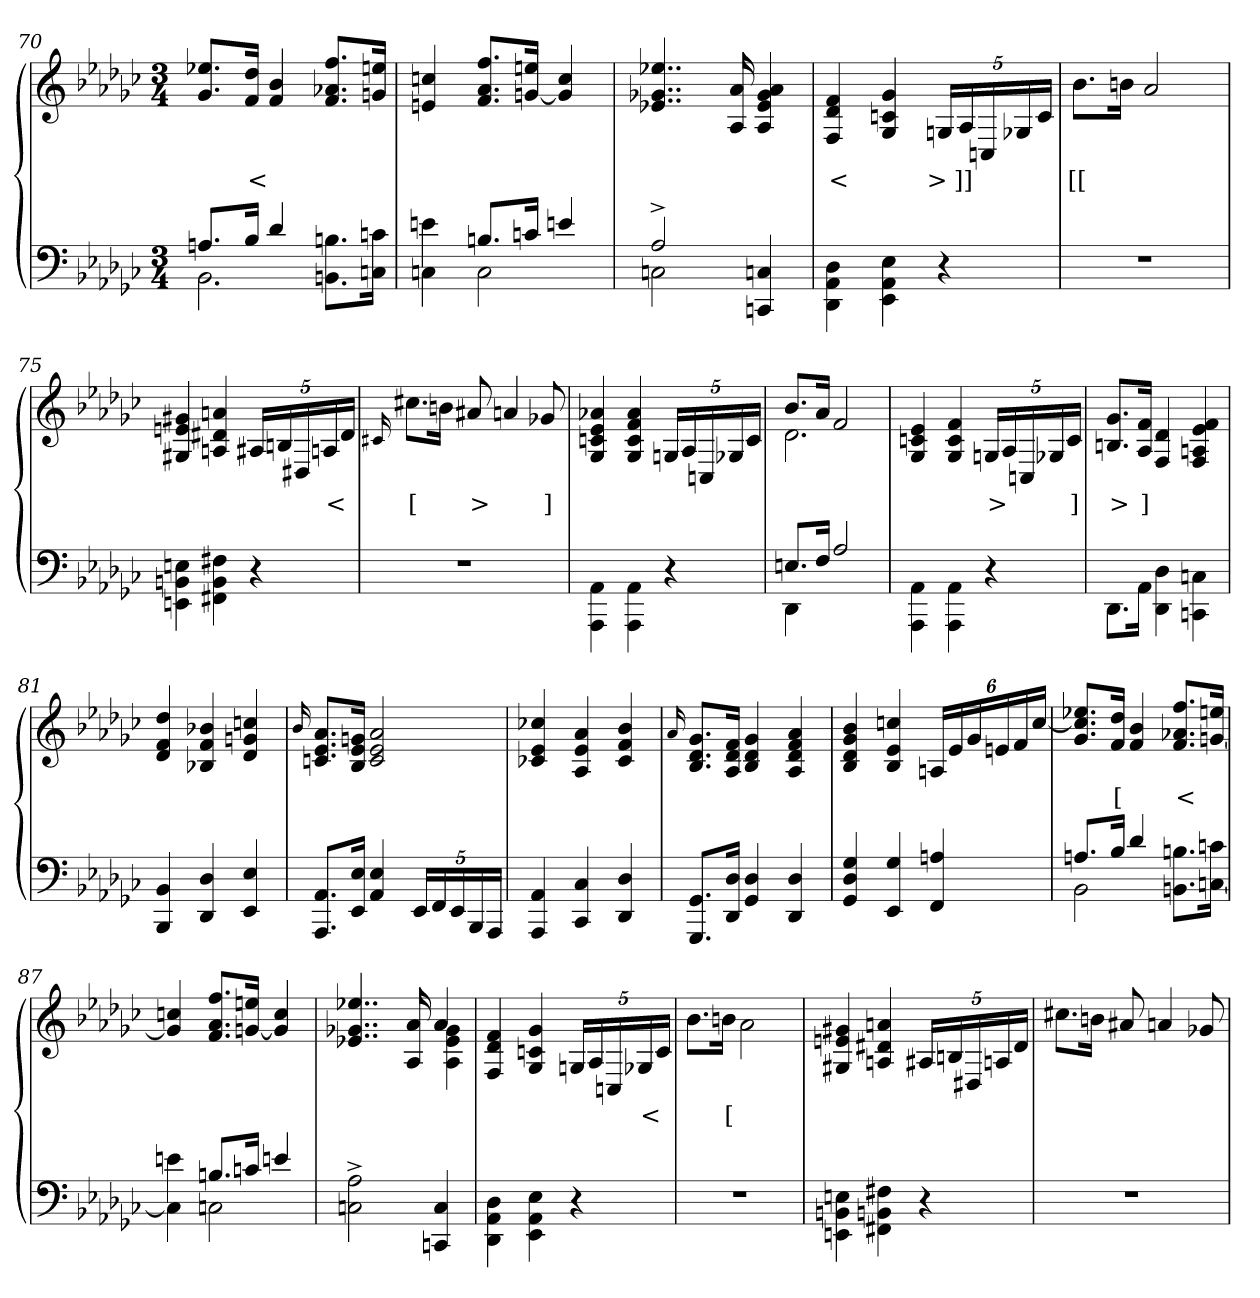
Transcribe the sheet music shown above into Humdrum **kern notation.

**kern	**kern	**text
*part2	*part1	*part1
*staff2	*staff1	*staff1
*clefF4	*clefG2	*
*k[b-e-a-d-g-c-]	*k[b-e-a-d-g-c-]	*
*M3/4	*M3/4	*
=70	=70	=70
*^	*	*
*	*^	*	*
8.AnL	2.BB-	2ryy	8.ee-X/ 8.g-L	.
16B-Jk	.	.	16dd- 16fJk	<
4d-	.	.	4b- 4f	.
4ryy	.	8.Bn\ 8.BBnL	8.ff/ 8.a-X 8.fL	.
.	.	16cn 16CnJk	16een 16gnJk	.
*	*v	*v	*	*
=71	=71	=71	=71
4en\	4C	4ccn/ 4en	.
8.BnL	2C	8.ff/ 8.a- 8.fL	.
16cnJk	.	16een [16gnJk	.
4en	.	4cc 4g]	.
=72	=72	=72	=72
2A-^>	2C	4..ee-X/ 4..g-X/ 4..e-X/	.
.	.	16a- 16A-	.
4Cn 4CCn	4ryy	4a- 4g- 4e- 4A-	.
*v	*v	*	*
=73	=73	=73
4D-\ 4AA- 4DD-	4f 4d- 4F	<
4E-\ 4AA- 4EE-	4g- 4cn 4G-	.
4r	20GnLL	>
.	20A-	]]
.	20C	.
.	20G-X	.
.	20cJJ	.
=74	=74	=74
2.r	8.b-L	[[
.	16bnJk	.
.	2a-/	.
=75	=75	=75
4En\ 4BBn 4EEn	4g#X 4en 4G#X	.
4F#X\ 4BB 4FF#X	4an 4d#X 4An	.
4r	20A#X/LL	.
.	20Bn	.
.	20D#	.
.	20An	<
.	20d#JJ	.
=76	=76	=76
.	16qqc#X/	.
2.r	8.cc#L	[
.	16bnJk	.
.	8a#X/	>
.	4an/	.
.	8g-X/	]
=77	=77	=77
4AA-\ 4AAA-	4a-X 4e- 4cn 4G-	.
4AA-\ 4AAA-	4a- 4f 4c 4G-	.
4r	20Gn/LL	.
.	20A-	.
.	20C	.
.	20G-X	.
.	20cJJ	.
=78	=78	=78
*^	*^	*
8.EnL	4DD-	8.b-L	2.d-	.
16FJk	.	16a-Jk	.	.
2A-/	2ryy	2f	.	.
*v	*v	*	*	*
*	*v	*v	*
=79	=79	=79
4AA-\ 4AAA-	4e- 4cn 4G-	.
4AA-\ 4AAA-	4f 4c 4G-	.
4r	20Gn/LL	>
.	20A-/	.
.	20C/	.
.	20G-X/	.
.	20c/JJ	]
=80	=80	=80
8.DD-\L	8.g- 8.Bn/L	>
16AA-Jk	16f 16A-Jk	]
4D-\ 4DD-\	4d-/ 4F/	.
4Cn\ 4CCn\	4f 4e- 4An 4F	.
=81	=81	=81
4BB- 4BBB-	4dd- 4f 4d-	.
4D- 4DD-	4b-X 4f 4B-X	.
4E- 4EE-	4ccn 4gn 4d-	.
=82	=82	=82
.	16qqb-/	.
8.AA- 8.AAA-L	8.a- 8.e- 8.cnL	.
16E- 16EE-Jk	16gn 16e- 16B-Jk	.
4E- 4AA-	2a- 2e- 2c	.
20EE-LL	.	.
20FF	.	.
20EE-	.	.
20BBB-	.	.
20AAA-JJ	.	.
=83	=83	=83
4AA- 4AAA-	4cc-X 4e- 4c-X	.
4C- 4CC-	4a- 4e- 4A-	.
4D- 4DD-	4b- 4f 4c-	.
=84	=84	=84
.	16qqa-/	.
8.GG- 8.GGG-L	8.g- 8.d- 8.B-L	.
16D- 16DD-Jk	16f 16d- 16A-Jk	.
4D- 4GG-	4g- 4d- 4B-	.
4D- 4DD-	4a- 4f 4d- 4A-	.
=85	=85	=85
4G-/ 4D-/ 4GG-/	4b- 4g- 4d- 4B-	.
4G-/ 4EE-/	4ccn 4e- 4B-	.
4FF/ 4An	24AnLL	.
.	24e-/	.
.	24g-/	.
.	24en/	.
.	24f	.
.	[24cc/JJ	.
=86	=86	=86
*^	*	*
8.AnL	2BB-	8.ee-X/ 8.ccn] 8.g-L	.
16B-Jk	.	16dd- 16fJk	[
4d-	.	4b- 4f	.
4ryy	8.Bn 8.BBnL	8.ff/ 8.a-X 8.fL	<
.	16cn [16CnJk	16een [16gnJk	.
=87	=87	=87	=87
4en\	4C]	4ccn 4gn]	.
8.BnL	2C	8.ff/ 8.a- 8.fL	.
16cnJk	.	16een [16gnJk	.
4en/	.	4cc 4g]	.
*v	*v	*	*
=88	=88	=88
*	*^	*
2A-^> 2Cn^>	4..ee-X 4..g-X 4..e-X	2ryy	.
.	16a- 16A-	.	.
4C 4CC	4a-	4g- 4e- 4A-	.
*	*v	*v	*
=89	=89	=89
4D-\ 4AA- 4DD-	4f 4d- 4F	.
4E-\ 4AA- 4EE-	4g- 4cn 4G-	.
4r	20Gn/LL	.
.	20A-	.
.	20C	.
.	20G-X	<
.	20cJJ	.
=90	=90	=90
2.r	8.b-L	.
.	16bnJk	[
.	2a-\	.
=91	=91	=91
4En\ 4BBn 4EEn	4g#X 4en 4G#X	.
4F#X\ 4BBn 4FF#X	4an 4d#X 4An	.
4r	20A#XLL	.
.	20Bn	.
.	20D#	.
.	20An	.
.	20d#JJ	.
=92	=92	=92
2.r	8.cc#XL	.
.	16bnJk	.
.	8a#X	.
.	4an	.
.	8g-X	.
=	=	=
*-	*-	*-
